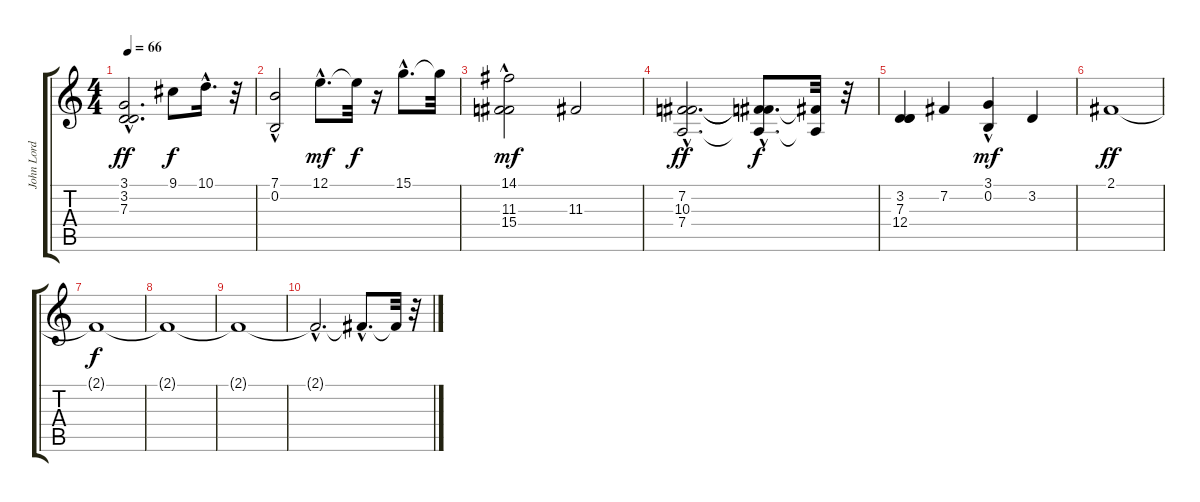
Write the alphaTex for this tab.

\track ("John Lord" "John Lord") {instrument drawbarorgan}
\staff {score tabs}
\tuning (E4 B3 G3 D3 A2 E2) {hide}
\ts (4 4)
\tempo 66
\clef g2
\ks c
(3.1 3.2{hac} 7.3).2{d dy ff} 9.1.8{dy f} 10.1{hac}.16{d} r.32 |
(7.1{hac} 0.2{hac}).2 12.1{hac}.8{d dy mf} 12.1{t}.32{dy f} r.16 15.1{hac}.8{d} 15.1{t}.32 |
(14.1 11.3{hac} 15.4{hac}).2{dy mf} 11.3.2 |
(7.2{hac} 10.3{hac} 7.4{hac}).2{d dy ff} (7.2{hac t} 10.3{hac t} 7.4{hac t}).8{d dy f} (7.2{t} 7.4{t}).32 r.32 |
(3.2 7.3 12.4).4 7.2.4 (3.1{hac} 0.2).4{dy mf} 3.2.4 |
2.1.1{dy ff} |
2.1{t}.1{dy f} |
2.1{t}.1 |
2.1{t}.1 |
2.1{hac t}.2{d} 2.1{hac t}.8{d} 2.1{t}.32 r.32
